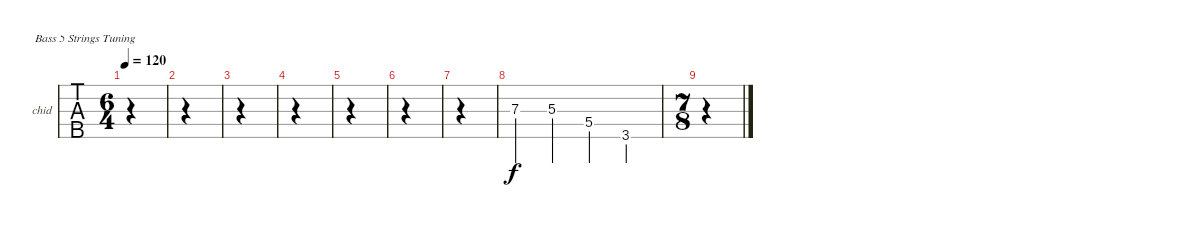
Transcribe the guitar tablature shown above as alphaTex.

\defaultSystemsLayout 4
\bracketExtendMode groupsimilarinstruments
\firstSystemTrackNameOrientation horizontal
\otherSystemsTrackNameOrientation horizontal
\track ("chid" "chid") {instrument electricbassfinger}
\staff {tabs}
\tuning (G2 D2 A1 E1 B0)
\ts (6 4)
\tempo 120
\clef g2
\ks c
|
|
|
|
|
|
|
7.3.4 5.3.4 5.4.4 3.5.4 |
\ts (7 8)
